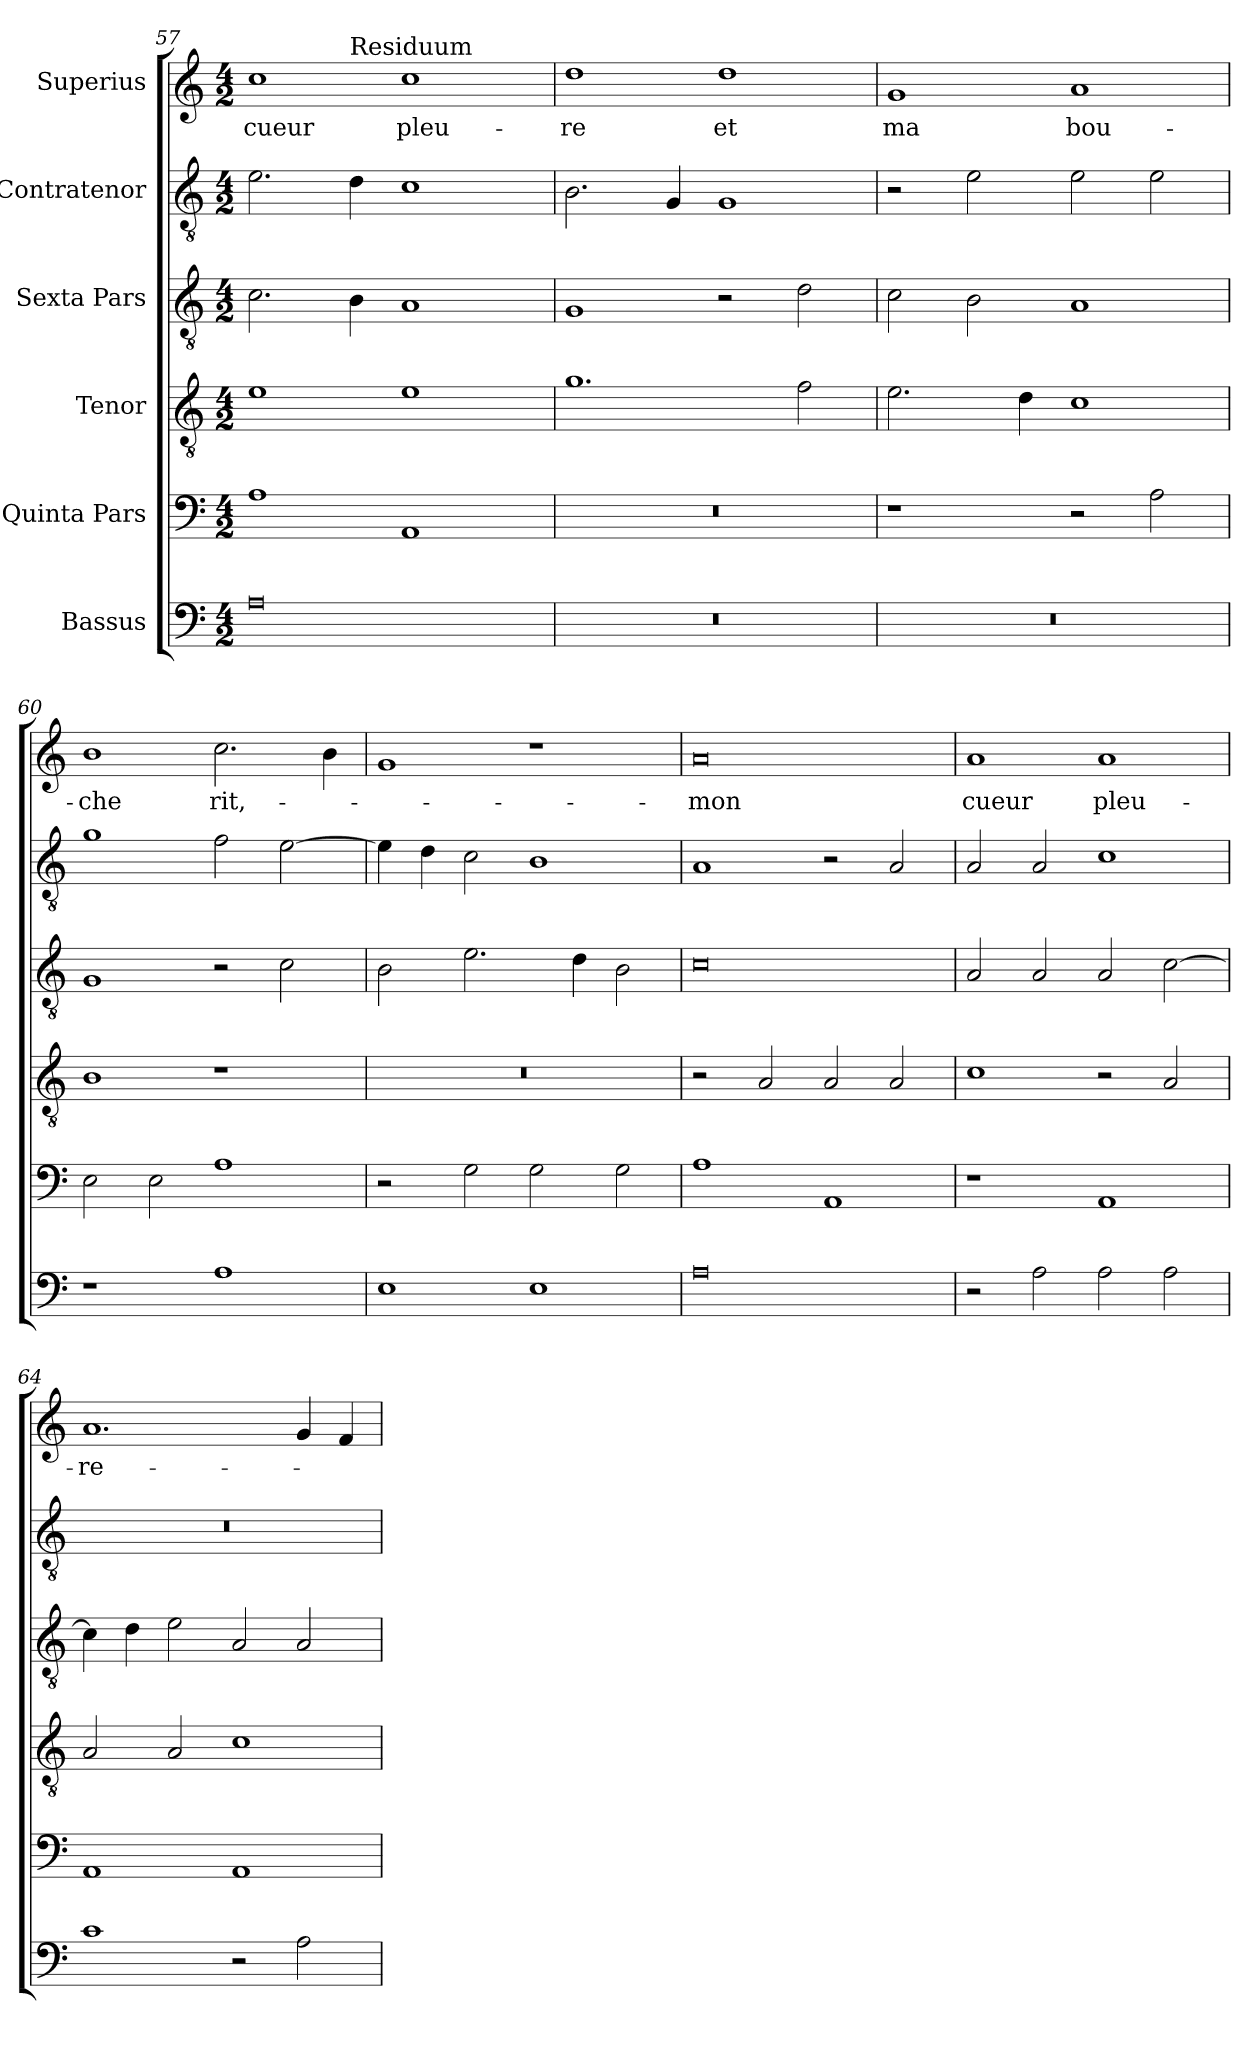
**kern	**kern	**kern	**kern	**kern	**kern	**text
*part6	*part5	*part4	*part3	*part2	*part1	*part1
*staff6	*staff5	*staff4	*staff3	*staff2	*staff1	*staff1
*I"Bassus	*I"Quinta Pars	*I"Tenor	*I"Sexta Pars	*I"Contratenor	*I"Superius	*
*clefF4	*clefF4	*clefGv2	*clefGv2	*clefGv2	*clefG2	*
*k[]	*k[]	*k[]	*k[]	*k[]	*k[]	*
*C:	*C:	*C:	*C:	*C:	*C:	*
*M4/2	*M4/2	*M4/2	*M4/2	*M4/2	*M4/2	*
=57	=57	=57	=57	=57	=57	=57
*	*	*	*	*	*^	*
0A	1A	1e	2.c\	2.e\	1cc	2.ryy	cueur
!	!	!	!	!	!	!LO:TX:a:t=Residuum	!
.	.	.	4B\	4d\	.	1ryy	.
.	1AA	1e	1A	1c	1cc	.	pleu-
.	.	.	.	.	.	4ryy	.
*	*	*	*	*	*v	*v	*
=58	=58	=58	=58	=58	=58	=58
0r	0r	1.g	1G	2.B\	1dd	-re
.	.	.	.	4G/	.	.
.	.	.	2r	1G	1dd	et
.	.	2f\	2d\	.	.	.
=59	=59	=59	=59	=59	=59	=59
0r	1r	2.e\	2c\	2r	1g	ma
.	.	.	2B\	2e\	.	.
.	.	4d\	.	.	.	.
.	2r	1c	1A	2e\	1a	bou-
.	2A\	.	.	2e\	.	.
=60	=60	=60	=60	=60	=60	=60
1r	2E\	1B	1G	1g	1b	-che
.	2E\	.	.	.	.	.
1A	1A	1r	2r	2f\	2.cc\	rit,-
.	.	.	2c\	[2e\	.	.
.	.	.	.	.	4b\	.
=61	=61	=61	=61	=61	=61	=61
1E	2r	0r	2B\	4e\]	1g	.
.	.	.	.	4d\	.	.
.	2G\	.	2.e\	2c\	.	.
1E	2G\	.	.	1B	1r	.
.	.	.	4d\	.	.	.
.	2G\	.	2B\	.	.	.
!!LO:PB:g=z
=62	=62	=62	=62	=62	=62	=62
0A	1A	2r	0c	1A	0a	-mon
.	.	2A/	.	.	.	.
.	1AA	2A/	.	2r	.	.
.	.	2A/	.	2A/	.	.
=63	=63	=63	=63	=63	=63	=63
2r	1r	1c	2A/	2A/	1a	cueur
2A\	.	.	2A/	2A/	.	.
2A\	1AA	2r	2A/	1c	1a	pleu-
2A\	.	2A/	[2c\	.	.	.
=64	=64	=64	=64	=64	=64	=64
1c	1AA	2A/	4c\]	0r	1.a	-re-
.	.	.	4d\	.	.	.
.	.	2A/	2e\	.	.	.
2r	1AA	1c	2A/	.	.	.
2A\	.	.	2A/	.	4g/	.
.	.	.	.	.	4f/	.
=	=	=	=	=	=	=
*-	*-	*-	*-	*-	*-	*-
